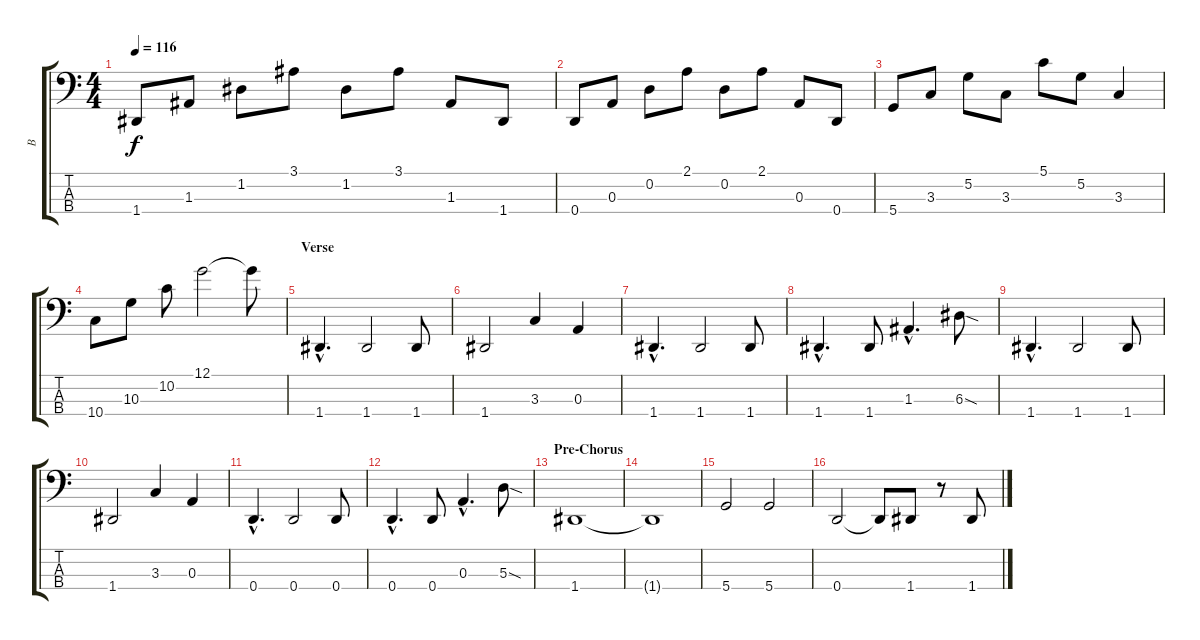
\track ("B" "B") {instrument electricbassfinger}
\staff {score tabs}
\tuning (G2 D2 A1 D1) {hide}
\ts (4 4)
\tempo 116
\clef f4
\ks c
1.4.8{dy f} 1.3.8 1.2.8 3.1.8 1.2.8 3.1.8 1.3.8 1.4.8 |
0.4.8 0.3.8 0.2.8 2.1.8 0.2.8 2.1.8 0.3.8 0.4.8 |
5.4.8 3.3.8 5.2.8 3.3.8 5.1.8 5.2.8 3.3.4 |
10.4.8 10.3.8 10.2.8 12.1.2 12.1{t}.8 |
\section ("" "Verse")
1.4{hac}.4{d} 1.4.2 1.4.8 |
1.4.2 3.3.4 0.3.4 |
1.4{hac}.4{d} 1.4.2 1.4.8 |
1.4{hac}.4{d} 1.4.8 1.3{hac}.4{d} 6.3{sod}.8 |
1.4{hac}.4{d} 1.4.2 1.4.8 |
1.4.2 3.3.4 0.3.4 |
0.4{hac}.4{d} 0.4.2 0.4.8 |
0.4{hac}.4{d} 0.4.8 0.3{hac}.4{d} 5.3{sod}.8 |
\section ("" "Pre-Chorus")
1.4.1 |
1.4{t}.1 |
5.4.2 5.4.2 |
0.4.2 0.4{t}.8 1.4.8 r.8 1.4.8
